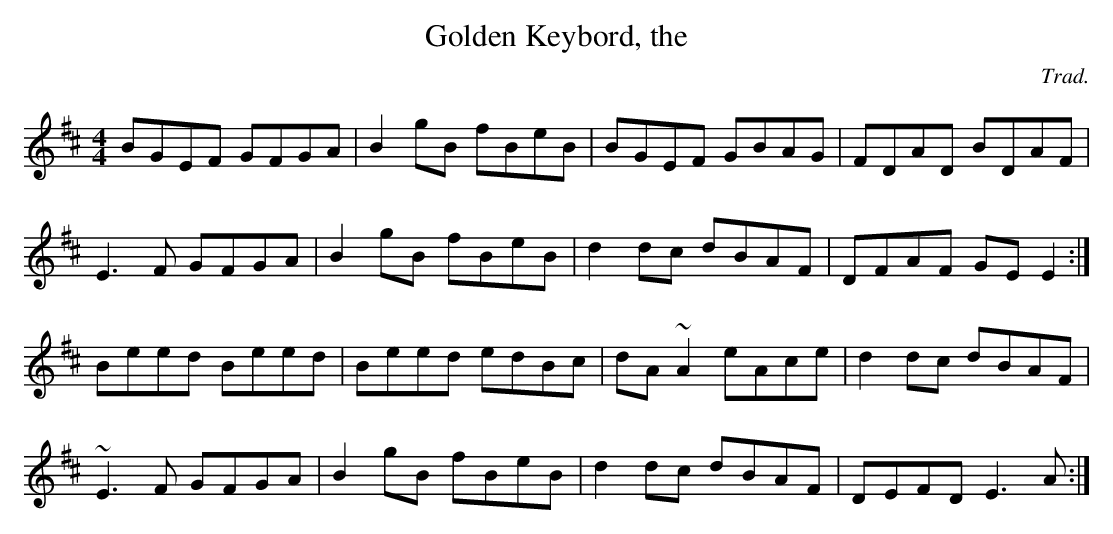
X:1
T:Golden Keybord, the
C:Trad.
M:4/4
L:1/8
K:D
BGEF GFGA|B2gB fBeB|BGEF GBAG|FDAD BDAF|
E3F GFGA|B2gB fBeB|d2dc dBAF|DFAF GEE2:|
Beed Beed|Beed edBc|dA~A2 eAce|d2dc dBAF|
~E3F GFGA|B2gB fBeB|d2dc dBAF|DEFD E3A:|
